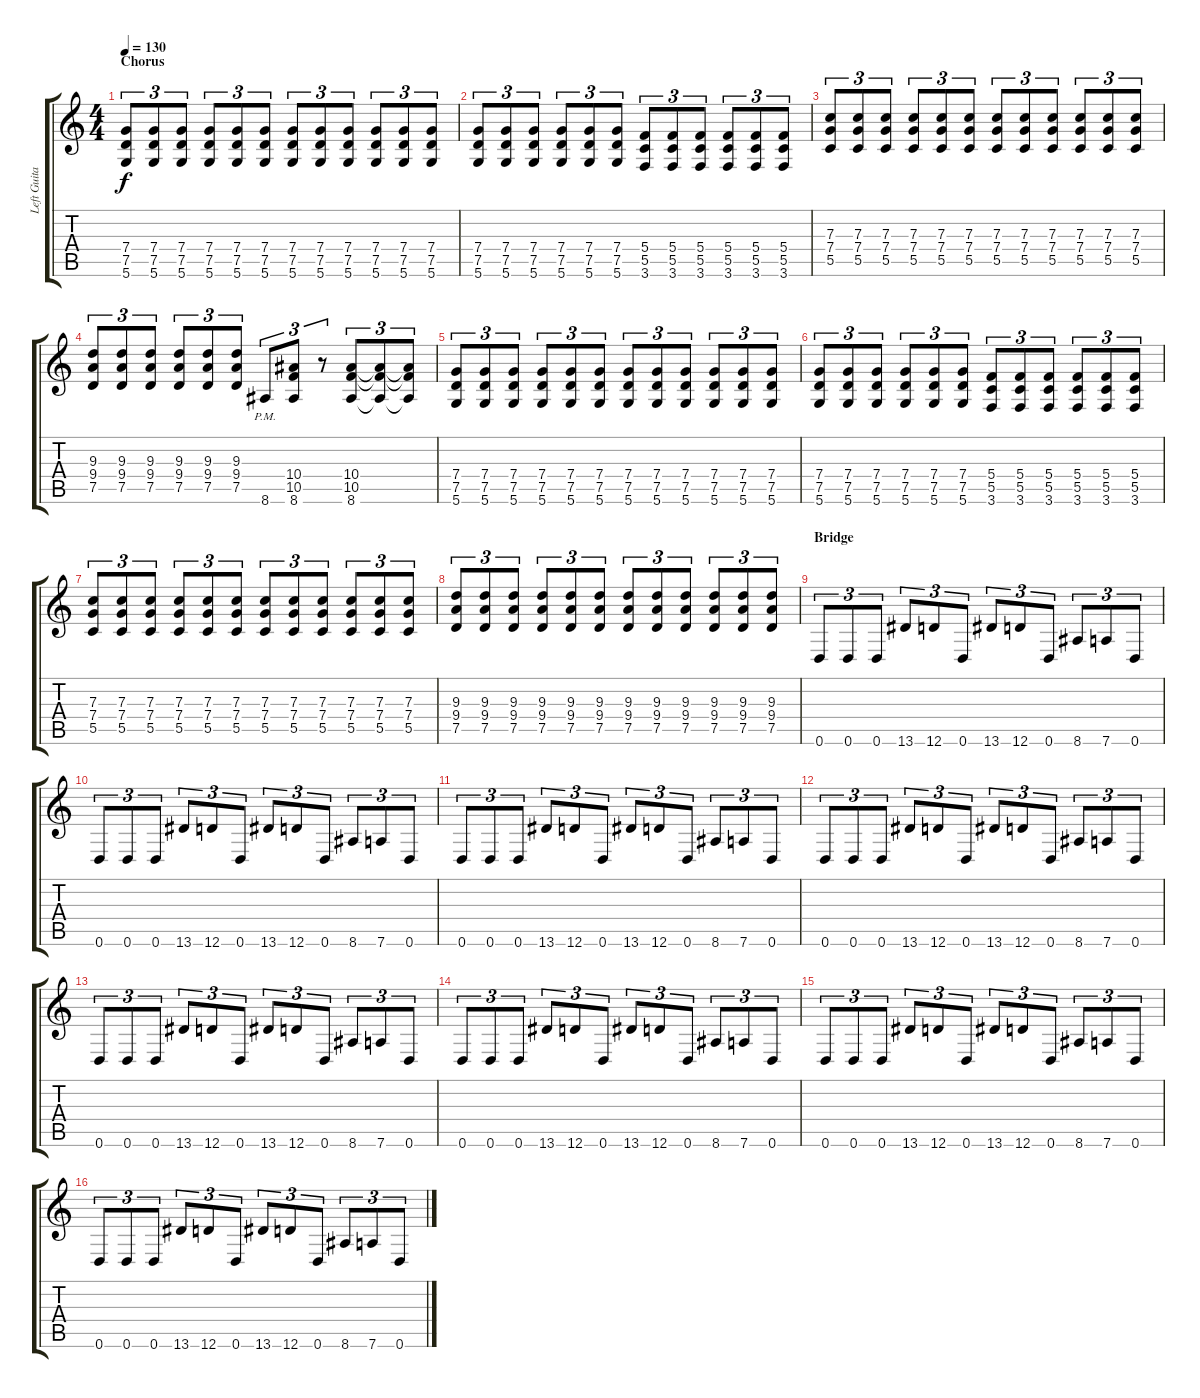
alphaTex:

\track ("Left Guitar" "Left Guita") {instrument distortionguitar}
\staff {score tabs}
\tuning (D4 A3 F3 C3 G2 D2) {hide}
\ts (4 4)
\section ("" "Chorus")
\tempo 130
\clef g2
\ks c
(7.4 7.5 5.6).8{tu (3 2) dy f} (7.4 7.5 5.6).8{tu (3 2)} (7.4 7.5 5.6).8{tu (3 2)} (7.4 7.5 5.6).8{tu (3 2)} (7.4 7.5 5.6).8{tu (3 2)} (7.4 7.5 5.6).8{tu (3 2)} (7.4 7.5 5.6).8{tu (3 2)} (7.4 7.5 5.6).8{tu (3 2)} (7.4 7.5 5.6).8{tu (3 2)} (7.4 7.5 5.6).8{tu (3 2)} (7.4 7.5 5.6).8{tu (3 2)} (7.4 7.5 5.6).8{tu (3 2)} |
(7.4 7.5 5.6).8{tu (3 2)} (7.4 7.5 5.6).8{tu (3 2)} (7.4 7.5 5.6).8{tu (3 2)} (7.4 7.5 5.6).8{tu (3 2)} (7.4 7.5 5.6).8{tu (3 2)} (7.4 7.5 5.6).8{tu (3 2)} (5.4 5.5 3.6).8{tu (3 2)} (5.4 5.5 3.6).8{tu (3 2)} (5.4 5.5 3.6).8{tu (3 2)} (5.4 5.5 3.6).8{tu (3 2)} (5.4 5.5 3.6).8{tu (3 2)} (5.4 5.5 3.6).8{tu (3 2)} |
(7.3 7.4 5.5).8{tu (3 2)} (7.3 7.4 5.5).8{tu (3 2)} (7.3 7.4 5.5).8{tu (3 2)} (7.3 7.4 5.5).8{tu (3 2)} (7.3 7.4 5.5).8{tu (3 2)} (7.3 7.4 5.5).8{tu (3 2)} (7.3 7.4 5.5).8{tu (3 2)} (7.3 7.4 5.5).8{tu (3 2)} (7.3 7.4 5.5).8{tu (3 2)} (7.3 7.4 5.5).8{tu (3 2)} (7.3 7.4 5.5).8{tu (3 2)} (7.3 7.4 5.5).8{tu (3 2)} |
(9.3 9.4 7.5).8{tu (3 2)} (9.3 9.4 7.5).8{tu (3 2)} (9.3 9.4 7.5).8{tu (3 2)} (9.3 9.4 7.5).8{tu (3 2)} (9.3 9.4 7.5).8{tu (3 2)} (9.3 9.4 7.5).8{tu (3 2)} 8.6{pm}.8{tu (3 2)} (10.4 10.5 8.6).8{tu (3 2)} r.8{tu (3 2)} (10.4 10.5 8.6).8{tu (3 2)} (10.4{t} 10.5{t} 8.6{t}).8{tu (3 2)} (10.4{t} 10.5{t} 8.6{t}).8{tu (3 2)} |
(7.4 7.5 5.6).8{tu (3 2)} (7.4 7.5 5.6).8{tu (3 2)} (7.4 7.5 5.6).8{tu (3 2)} (7.4 7.5 5.6).8{tu (3 2)} (7.4 7.5 5.6).8{tu (3 2)} (7.4 7.5 5.6).8{tu (3 2)} (7.4 7.5 5.6).8{tu (3 2)} (7.4 7.5 5.6).8{tu (3 2)} (7.4 7.5 5.6).8{tu (3 2)} (7.4 7.5 5.6).8{tu (3 2)} (7.4 7.5 5.6).8{tu (3 2)} (7.4 7.5 5.6).8{tu (3 2)} |
(7.4 7.5 5.6).8{tu (3 2)} (7.4 7.5 5.6).8{tu (3 2)} (7.4 7.5 5.6).8{tu (3 2)} (7.4 7.5 5.6).8{tu (3 2)} (7.4 7.5 5.6).8{tu (3 2)} (7.4 7.5 5.6).8{tu (3 2)} (5.4 5.5 3.6).8{tu (3 2)} (5.4 5.5 3.6).8{tu (3 2)} (5.4 5.5 3.6).8{tu (3 2)} (5.4 5.5 3.6).8{tu (3 2)} (5.4 5.5 3.6).8{tu (3 2)} (5.4 5.5 3.6).8{tu (3 2)} |
(7.3 7.4 5.5).8{tu (3 2)} (7.3 7.4 5.5).8{tu (3 2)} (7.3 7.4 5.5).8{tu (3 2)} (7.3 7.4 5.5).8{tu (3 2)} (7.3 7.4 5.5).8{tu (3 2)} (7.3 7.4 5.5).8{tu (3 2)} (7.3 7.4 5.5).8{tu (3 2)} (7.3 7.4 5.5).8{tu (3 2)} (7.3 7.4 5.5).8{tu (3 2)} (7.3 7.4 5.5).8{tu (3 2)} (7.3 7.4 5.5).8{tu (3 2)} (7.3 7.4 5.5).8{tu (3 2)} |
(9.3 9.4 7.5).8{tu (3 2)} (9.3 9.4 7.5).8{tu (3 2)} (9.3 9.4 7.5).8{tu (3 2)} (9.3 9.4 7.5).8{tu (3 2)} (9.3 9.4 7.5).8{tu (3 2)} (9.3 9.4 7.5).8{tu (3 2)} (9.3 9.4 7.5).8{tu (3 2)} (9.3 9.4 7.5).8{tu (3 2)} (9.3 9.4 7.5).8{tu (3 2)} (9.3 9.4 7.5).8{tu (3 2)} (9.3 9.4 7.5).8{tu (3 2)} (9.3 9.4 7.5).8{tu (3 2)} |
\section ("" "Bridge")
0.6.8{tu (3 2)} 0.6.8{tu (3 2)} 0.6.8{tu (3 2)} 13.6.8{tu (3 2)} 12.6.8{tu (3 2)} 0.6.8{tu (3 2)} 13.6.8{tu (3 2)} 12.6.8{tu (3 2)} 0.6.8{tu (3 2)} 8.6.8{tu (3 2)} 7.6.8{tu (3 2)} 0.6.8{tu (3 2)} |
0.6.8{tu (3 2)} 0.6.8{tu (3 2)} 0.6.8{tu (3 2)} 13.6.8{tu (3 2)} 12.6.8{tu (3 2)} 0.6.8{tu (3 2)} 13.6.8{tu (3 2)} 12.6.8{tu (3 2)} 0.6.8{tu (3 2)} 8.6.8{tu (3 2)} 7.6.8{tu (3 2)} 0.6.8{tu (3 2)} |
0.6.8{tu (3 2)} 0.6.8{tu (3 2)} 0.6.8{tu (3 2)} 13.6.8{tu (3 2)} 12.6.8{tu (3 2)} 0.6.8{tu (3 2)} 13.6.8{tu (3 2)} 12.6.8{tu (3 2)} 0.6.8{tu (3 2)} 8.6.8{tu (3 2)} 7.6.8{tu (3 2)} 0.6.8{tu (3 2)} |
0.6.8{tu (3 2)} 0.6.8{tu (3 2)} 0.6.8{tu (3 2)} 13.6.8{tu (3 2)} 12.6.8{tu (3 2)} 0.6.8{tu (3 2)} 13.6.8{tu (3 2)} 12.6.8{tu (3 2)} 0.6.8{tu (3 2)} 8.6.8{tu (3 2)} 7.6.8{tu (3 2)} 0.6.8{tu (3 2)} |
0.6.8{tu (3 2)} 0.6.8{tu (3 2)} 0.6.8{tu (3 2)} 13.6.8{tu (3 2)} 12.6.8{tu (3 2)} 0.6.8{tu (3 2)} 13.6.8{tu (3 2)} 12.6.8{tu (3 2)} 0.6.8{tu (3 2)} 8.6.8{tu (3 2)} 7.6.8{tu (3 2)} 0.6.8{tu (3 2)} |
0.6.8{tu (3 2)} 0.6.8{tu (3 2)} 0.6.8{tu (3 2)} 13.6.8{tu (3 2)} 12.6.8{tu (3 2)} 0.6.8{tu (3 2)} 13.6.8{tu (3 2)} 12.6.8{tu (3 2)} 0.6.8{tu (3 2)} 8.6.8{tu (3 2)} 7.6.8{tu (3 2)} 0.6.8{tu (3 2)} |
0.6.8{tu (3 2)} 0.6.8{tu (3 2)} 0.6.8{tu (3 2)} 13.6.8{tu (3 2)} 12.6.8{tu (3 2)} 0.6.8{tu (3 2)} 13.6.8{tu (3 2)} 12.6.8{tu (3 2)} 0.6.8{tu (3 2)} 8.6.8{tu (3 2)} 7.6.8{tu (3 2)} 0.6.8{tu (3 2)} |
0.6.8{tu (3 2)} 0.6.8{tu (3 2)} 0.6.8{tu (3 2)} 13.6.8{tu (3 2)} 12.6.8{tu (3 2)} 0.6.8{tu (3 2)} 13.6.8{tu (3 2)} 12.6.8{tu (3 2)} 0.6.8{tu (3 2)} 8.6.8{tu (3 2)} 7.6.8{tu (3 2)} 0.6.8{tu (3 2)}
